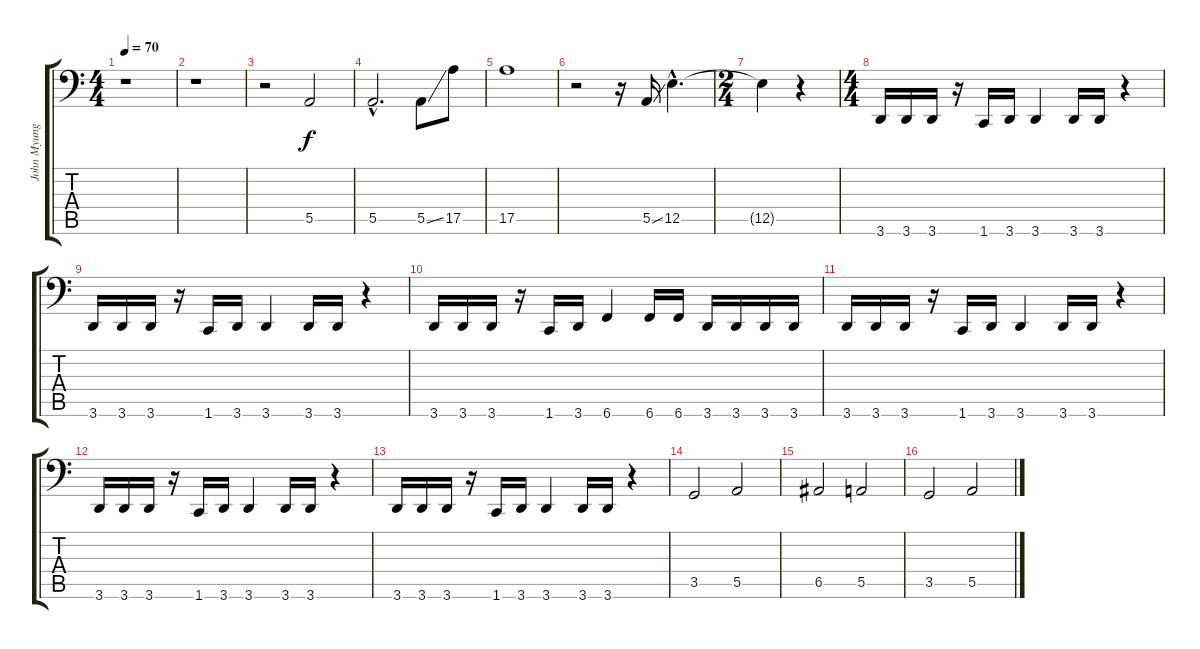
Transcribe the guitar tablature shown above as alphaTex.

\track ("John Myung" "John Myung") {instrument electricbassfinger}
\staff {score tabs}
\tuning (C3 G2 D2 A1 E1 B0) {hide}
\ts (4 4)
\tempo 70
\clef f4
\ks c
r.1{dy f} |
r.1 |
r.2 5.5.2 |
5.5{hac}.2{d} 5.5{ss}.8 17.5.8 |
17.5.1 |
r.2 r.16 5.5{ss}.16 12.5{hac}.4{d} |
\ts (2 4)
12.5{t}.4 r.4 |
\ts (4 4)
3.6.16 3.6.16 3.6.16 r.16 1.6.16 3.6.16 3.6.4 3.6.16 3.6.16 r.4 |
3.6.16 3.6.16 3.6.16 r.16 1.6.16 3.6.16 3.6.4 3.6.16 3.6.16 r.4 |
3.6.16 3.6.16 3.6.16 r.16 1.6.16 3.6.16 6.6.4 6.6.16 6.6.16 3.6.16 3.6.16 3.6.16 3.6.16 |
3.6.16 3.6.16 3.6.16 r.16 1.6.16 3.6.16 3.6.4 3.6.16 3.6.16 r.4 |
3.6.16 3.6.16 3.6.16 r.16 1.6.16 3.6.16 3.6.4 3.6.16 3.6.16 r.4 |
3.6.16 3.6.16 3.6.16 r.16 1.6.16 3.6.16 3.6.4 3.6.16 3.6.16 r.4 |
3.5.2 5.5.2 |
6.5.2 5.5.2 |
3.5.2 5.5.2
